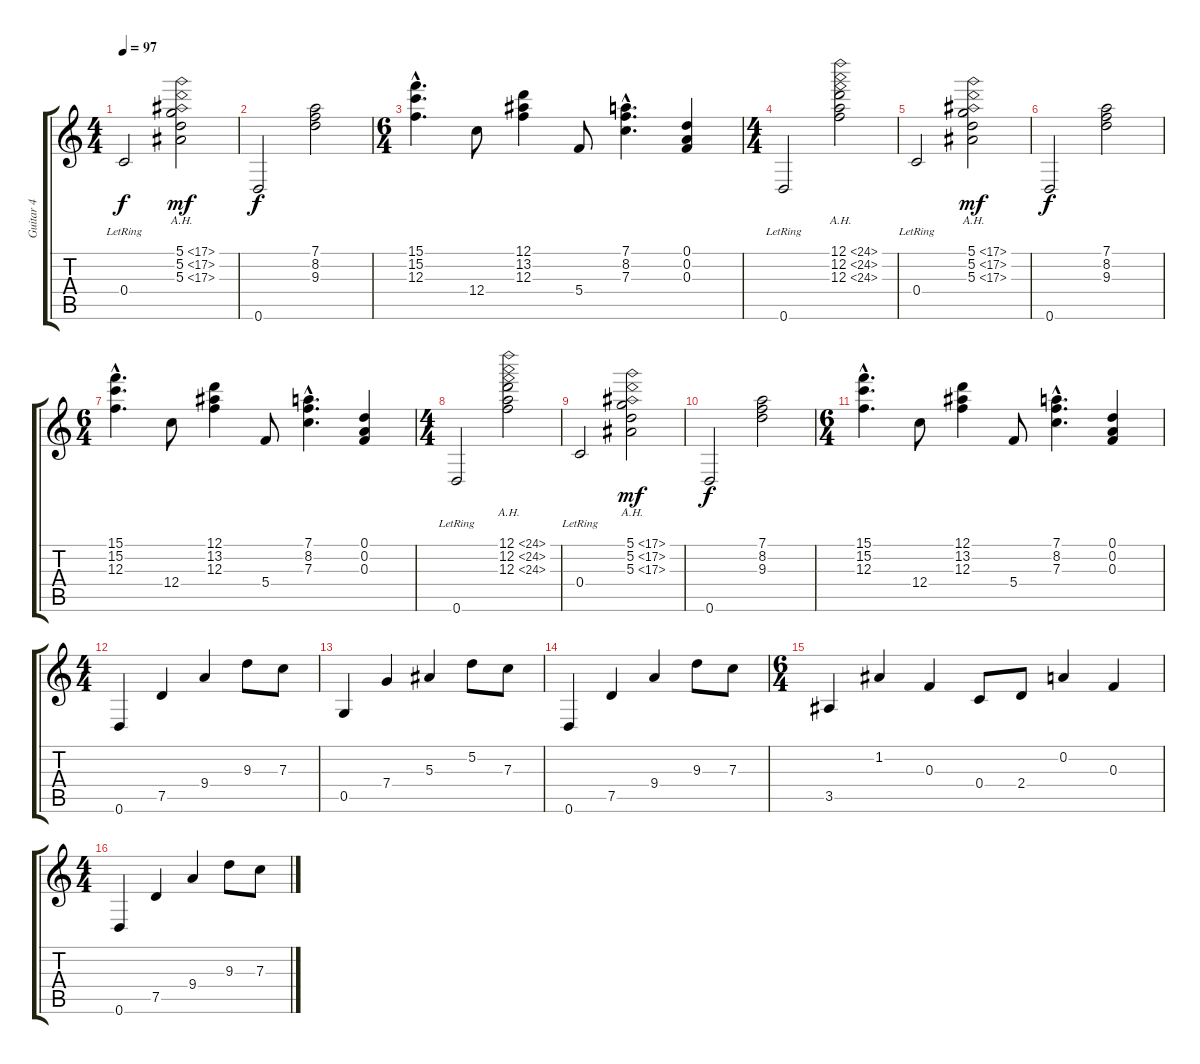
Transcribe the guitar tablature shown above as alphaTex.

\track ("Guitar 4" "Guitar 4") {instrument electricguitarclean}
\staff {score tabs}
\tuning (D4 A3 F3 C3 G2 D2) {hide}
\ts (4 4)
\tempo 97
\clef g2
\ks c
0.4{lr}.2{dy f} (5.1{ah 12} 5.2{ah 12} 5.3{ah 12}).2{dy mf} |
0.6.2{dy f} (7.1 8.2 9.3).2 |
\ts (6 4)
(15.1{hac} 15.2{hac} 12.3{hac}).4{d} 12.4.8 (12.1 13.2 12.3).4 5.4.8 (7.1{hac} 8.2{hac} 7.3{hac}).4{d} (0.1 0.2 0.3).4 |
\ts (4 4)
0.6{lr}.2 (12.1{ah 12} 12.2{ah 12} 12.3{ah 12}).2 |
0.4{lr}.2 (5.1{ah 12} 5.2{ah 12} 5.3{ah 12}).2{dy mf} |
0.6.2{dy f} (7.1 8.2 9.3).2 |
\ts (6 4)
(15.1{hac} 15.2{hac} 12.3{hac}).4{d} 12.4.8 (12.1 13.2 12.3).4 5.4.8 (7.1{hac} 8.2{hac} 7.3{hac}).4{d} (0.1 0.2 0.3).4 |
\ts (4 4)
0.6{lr}.2 (12.1{ah 12} 12.2{ah 12} 12.3{ah 12}).2 |
0.4{lr}.2 (5.1{ah 12} 5.2{ah 12} 5.3{ah 12}).2{dy mf} |
0.6.2{dy f} (7.1 8.2 9.3).2 |
\ts (6 4)
(15.1{hac} 15.2{hac} 12.3{hac}).4{d} 12.4.8 (12.1 13.2 12.3).4 5.4.8 (7.1{hac} 8.2{hac} 7.3{hac}).4{d} (0.1 0.2 0.3).4 |
\ts (4 4)
0.6.4 7.5.4 9.4.4 9.3.8 7.3.8 |
0.5.4 7.4.4 5.3.4 5.2.8 7.3.8 |
0.6.4 7.5.4 9.4.4 9.3.8 7.3.8 |
\ts (6 4)
3.5.4 1.2.4 0.3.4 0.4.8 2.4.8 0.2.4 0.3.4 |
\ts (4 4)
0.6.4 7.5.4 9.4.4 9.3.8 7.3.8
